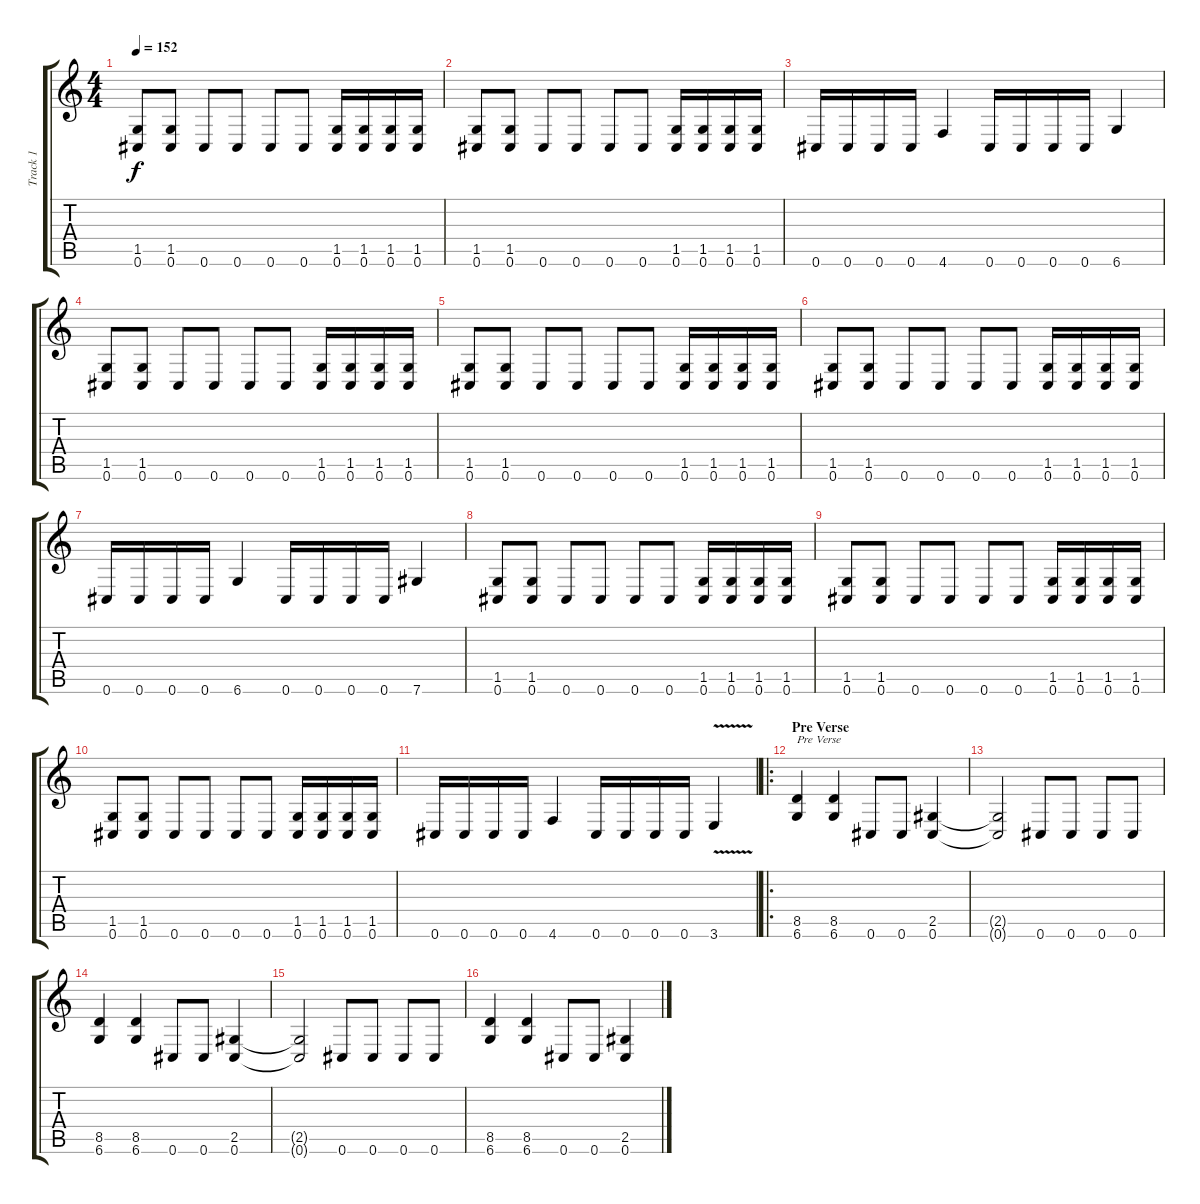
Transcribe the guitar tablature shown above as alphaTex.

\track ("Track 1" "Track 1") {instrument distortionguitar}
\staff {score tabs}
\tuning (Db4 Ab3 E3 B2 Gb2 Db2) {hide}
\ts (4 4)
\tempo 152
\clef g2
\ks c
(1.5 0.6).8{dy f} (1.5 0.6).8 0.6.8 0.6.8 0.6.8 0.6.8 (1.5 0.6).16 (1.5 0.6).16 (1.5 0.6).16 (1.5 0.6).16 |
(1.5 0.6).8 (1.5 0.6).8 0.6.8 0.6.8 0.6.8 0.6.8 (1.5 0.6).16 (1.5 0.6).16 (1.5 0.6).16 (1.5 0.6).16 |
0.6.16 0.6.16 0.6.16 0.6.16 4.6.4 0.6.16 0.6.16 0.6.16 0.6.16 6.6.4 |
(1.5 0.6).8 (1.5 0.6).8 0.6.8 0.6.8 0.6.8 0.6.8 (1.5 0.6).16 (1.5 0.6).16 (1.5 0.6).16 (1.5 0.6).16 |
(1.5 0.6).8 (1.5 0.6).8 0.6.8 0.6.8 0.6.8 0.6.8 (1.5 0.6).16 (1.5 0.6).16 (1.5 0.6).16 (1.5 0.6).16 |
(1.5 0.6).8 (1.5 0.6).8 0.6.8 0.6.8 0.6.8 0.6.8 (1.5 0.6).16 (1.5 0.6).16 (1.5 0.6).16 (1.5 0.6).16 |
0.6.16 0.6.16 0.6.16 0.6.16 6.6.4 0.6.16 0.6.16 0.6.16 0.6.16 7.6.4 |
(1.5 0.6).8 (1.5 0.6).8 0.6.8 0.6.8 0.6.8 0.6.8 (1.5 0.6).16 (1.5 0.6).16 (1.5 0.6).16 (1.5 0.6).16 |
(1.5 0.6).8 (1.5 0.6).8 0.6.8 0.6.8 0.6.8 0.6.8 (1.5 0.6).16 (1.5 0.6).16 (1.5 0.6).16 (1.5 0.6).16 |
(1.5 0.6).8 (1.5 0.6).8 0.6.8 0.6.8 0.6.8 0.6.8 (1.5 0.6).16 (1.5 0.6).16 (1.5 0.6).16 (1.5 0.6).16 |
0.6.16 0.6.16 0.6.16 0.6.16 4.6.4 0.6.16 0.6.16 0.6.16 0.6.16 3.6{v}.4 |
\ro
\section ("" "Pre Verse")
(8.5 6.6).4{txt "Pre Verse"} (8.5 6.6).4 0.6.8 0.6.8 (2.5 0.6).4 |
(2.5{t} 0.6{t}).2 0.6.8 0.6.8 0.6.8 0.6.8 |
(8.5 6.6).4 (8.5 6.6).4 0.6.8 0.6.8 (2.5 0.6).4 |
(2.5{t} 0.6{t}).2 0.6.8 0.6.8 0.6.8 0.6.8 |
(8.5 6.6).4 (8.5 6.6).4 0.6.8 0.6.8 (2.5 0.6).4
